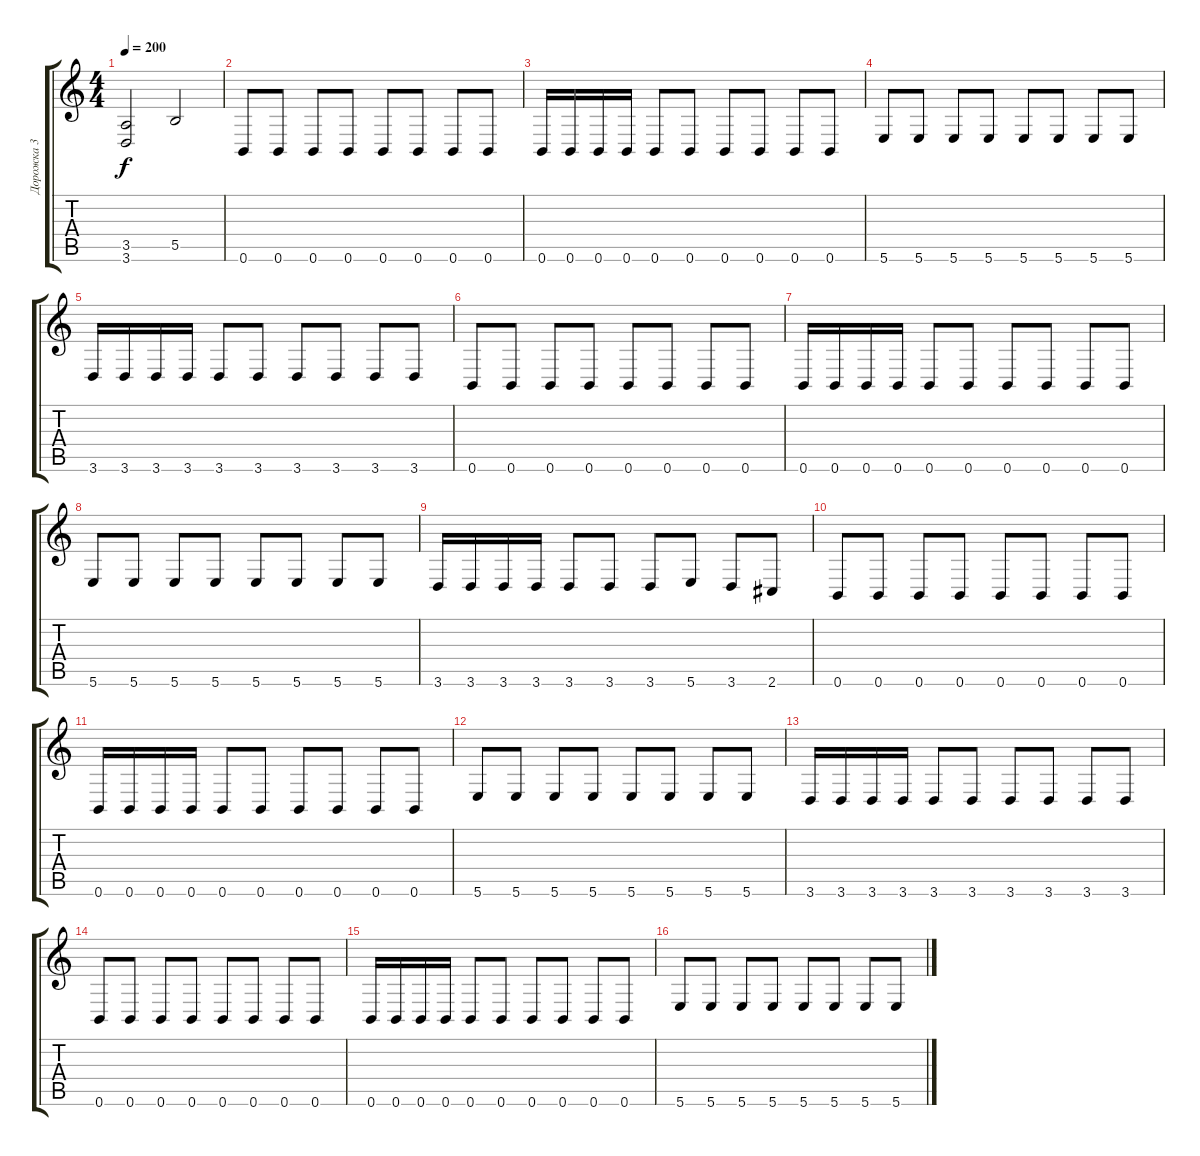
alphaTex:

\track ("Дорожка 3" "Дорожка 3") {instrument distortionguitar}
\staff {score tabs}
\tuning (Db4 Ab3 E3 B2 Gb2 B1) {hide}
\ts (4 4)
\tempo 200
\clef g2
\ks c
(3.5 3.6).2{dy f} 5.5.2 |
0.6.8 0.6.8 0.6.8 0.6.8 0.6.8 0.6.8 0.6.8 0.6.8 |
0.6.16 0.6.16 0.6.16 0.6.16 0.6.8 0.6.8 0.6.8 0.6.8 0.6.8 0.6.8 |
5.6.8 5.6.8 5.6.8 5.6.8 5.6.8 5.6.8 5.6.8 5.6.8 |
3.6.16 3.6.16 3.6.16 3.6.16 3.6.8 3.6.8 3.6.8 3.6.8 3.6.8 3.6.8 |
0.6.8 0.6.8 0.6.8 0.6.8 0.6.8 0.6.8 0.6.8 0.6.8 |
0.6.16 0.6.16 0.6.16 0.6.16 0.6.8 0.6.8 0.6.8 0.6.8 0.6.8 0.6.8 |
5.6.8 5.6.8 5.6.8 5.6.8 5.6.8 5.6.8 5.6.8 5.6.8 |
3.6.16 3.6.16 3.6.16 3.6.16 3.6.8 3.6.8 3.6.8 5.6.8 3.6.8 2.6.8 |
0.6.8 0.6.8 0.6.8 0.6.8 0.6.8 0.6.8 0.6.8 0.6.8 |
0.6.16 0.6.16 0.6.16 0.6.16 0.6.8 0.6.8 0.6.8 0.6.8 0.6.8 0.6.8 |
5.6.8 5.6.8 5.6.8 5.6.8 5.6.8 5.6.8 5.6.8 5.6.8 |
3.6.16 3.6.16 3.6.16 3.6.16 3.6.8 3.6.8 3.6.8 3.6.8 3.6.8 3.6.8 |
0.6.8 0.6.8 0.6.8 0.6.8 0.6.8 0.6.8 0.6.8 0.6.8 |
0.6.16 0.6.16 0.6.16 0.6.16 0.6.8 0.6.8 0.6.8 0.6.8 0.6.8 0.6.8 |
5.6.8 5.6.8 5.6.8 5.6.8 5.6.8 5.6.8 5.6.8 5.6.8
